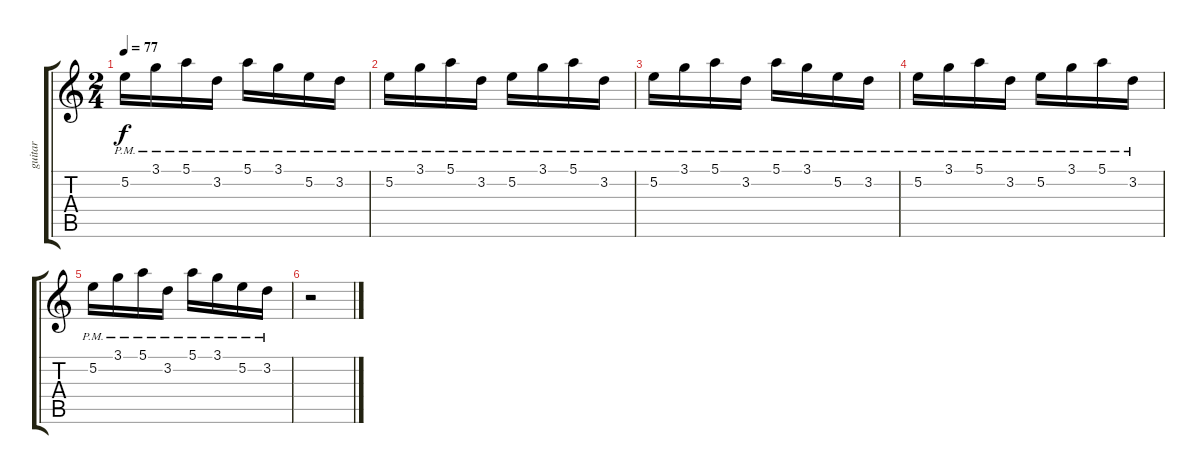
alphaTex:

\track ("guitar    solo   one" "guitar    ") {instrument overdrivenguitar}
\staff {score tabs}
\tuning (E4 B3 G3 D3 A2 E2) {hide}
\ts (2 4)
\tempo 77
\clef g2
\ks c
5.2{pm}.16{dy f} 3.1{pm}.16 5.1{pm}.16 3.2{pm}.16 5.1{pm}.16 3.1{pm}.16 5.2{pm}.16 3.2{pm}.16 |
5.2{pm}.16 3.1{pm}.16 5.1{pm}.16 3.2{pm}.16 5.2{pm}.16 3.1{pm}.16 5.1{pm}.16 3.2{pm}.16 |
5.2{pm}.16 3.1{pm}.16 5.1{pm}.16 3.2{pm}.16 5.1{pm}.16 3.1{pm}.16 5.2{pm}.16 3.2{pm}.16 |
5.2{pm}.16 3.1{pm}.16 5.1{pm}.16 3.2{pm}.16 5.2{pm}.16 3.1{pm}.16 5.1{pm}.16 3.2{pm}.16 |
5.2{pm}.16 3.1{pm}.16 5.1{pm}.16 3.2{pm}.16 5.1{pm}.16 3.1{pm}.16 5.2{pm}.16 3.2{pm}.16 |
r.2
